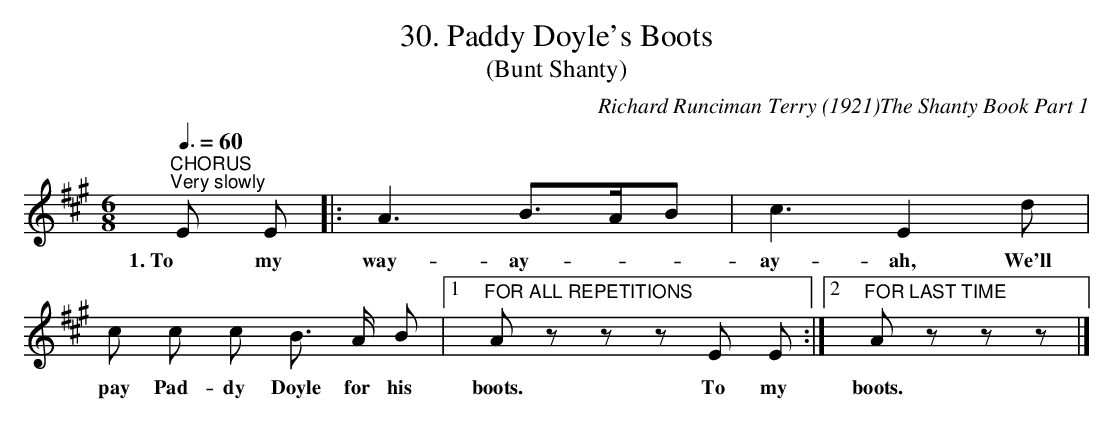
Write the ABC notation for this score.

X:1
T:30. Paddy Doyle's Boots
T:(Bunt Shanty)
C:Richard Runciman Terry (1921)The Shanty Book Part 1
L:1/8
Q:3/8=60
M:6/8
K:A
"^CHORUS""^Very slowly" E E |: A3 B>AB | c3 E2 d |$ c c c B3/2 A/ B |1
w: 1. To my|way- ay- * *|ay- ah, We'll|pay Pad- dy Doyle for his|
"^FOR ALL REPETITIONS" A z z z E E :|2"^FOR LAST TIME" A z z z |]
w: boots. To my|boots.|
